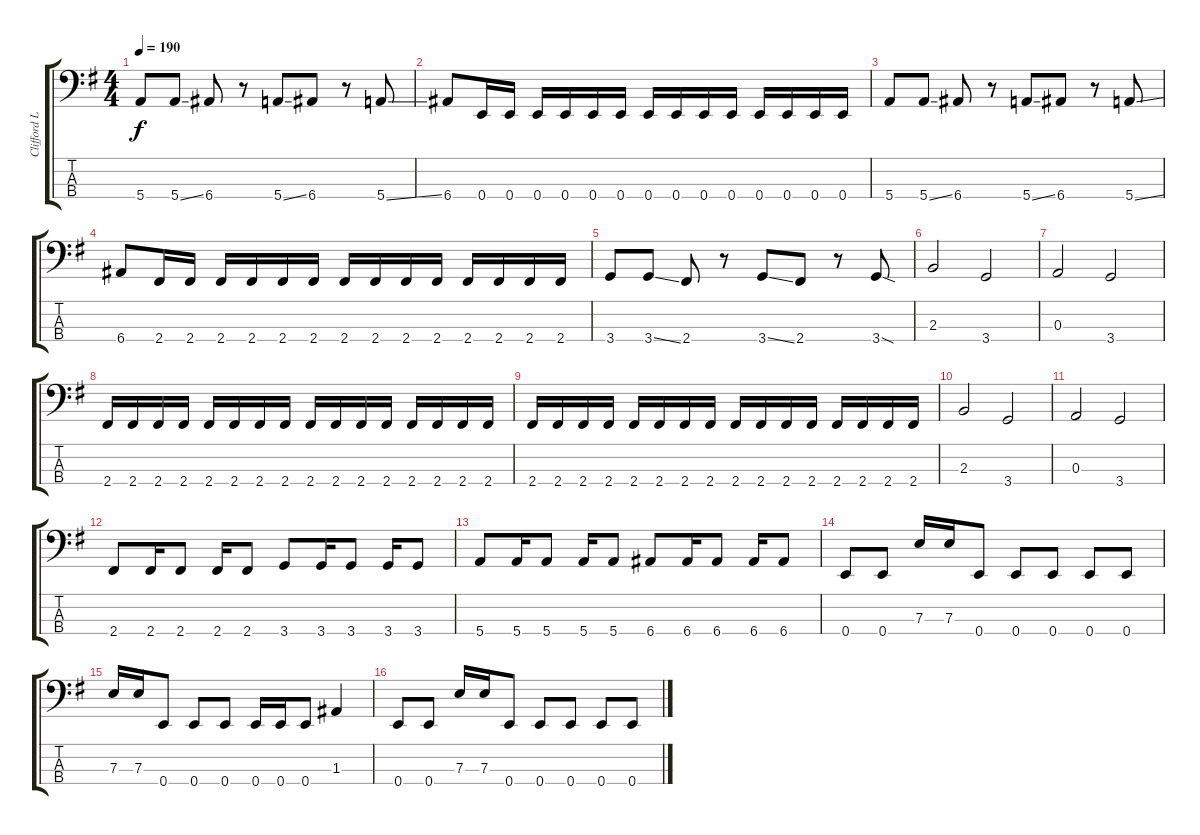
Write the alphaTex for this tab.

\track ("Clifford Lee Burton - Bass Guitar" "Clifford L") {instrument electricbassfinger}
\staff {score tabs}
\tuning (G2 D2 A1 E1) {hide}
\ts (4 4)
\tempo 190
\clef f4
\ks eminor
5.4.8{dy f} 5.4{ss}.8 6.4.8 r.8 5.4{ss}.8 6.4.8 r.8 5.4{ss}.8 |
6.4.8 0.4.16 0.4.16 0.4.16 0.4.16 0.4.16 0.4.16 0.4.16 0.4.16 0.4.16 0.4.16 0.4.16 0.4.16 0.4.16 0.4.16 |
5.4.8 5.4{ss}.8 6.4.8 r.8 5.4{ss}.8 6.4.8 r.8 5.4{ss}.8 |
6.4.8 2.4.16 2.4.16 2.4.16 2.4.16 2.4.16 2.4.16 2.4.16 2.4.16 2.4.16 2.4.16 2.4.16 2.4.16 2.4.16 2.4.16 |
3.4.8 3.4{ss}.8 2.4.8 r.8 3.4{ss}.8 2.4.8 r.8 3.4{sod}.8 |
2.3.2 3.4.2 |
0.3.2 3.4.2 |
2.4.16 2.4.16 2.4.16 2.4.16 2.4.16 2.4.16 2.4.16 2.4.16 2.4.16 2.4.16 2.4.16 2.4.16 2.4.16 2.4.16 2.4.16 2.4.16 |
2.4.16 2.4.16 2.4.16 2.4.16 2.4.16 2.4.16 2.4.16 2.4.16 2.4.16 2.4.16 2.4.16 2.4.16 2.4.16 2.4.16 2.4.16 2.4.16 |
2.3.2 3.4.2 |
0.3.2 3.4.2 |
2.4.8 2.4.16 2.4.8 2.4.16 2.4.8 3.4.8 3.4.16 3.4.8 3.4.16 3.4.8 |
5.4.8 5.4.16 5.4.8 5.4.16 5.4.8 6.4.8 6.4.16 6.4.8 6.4.16 6.4.8 |
0.4.8 0.4.8 7.3.16 7.3.16 0.4.8 0.4.8 0.4.8 0.4.8 0.4.8 |
7.3.16 7.3.16 0.4.8 0.4.8 0.4.8 0.4.16 0.4.16 0.4.8 1.3.4 |
0.4.8 0.4.8 7.3.16 7.3.16 0.4.8 0.4.8 0.4.8 0.4.8 0.4.8
